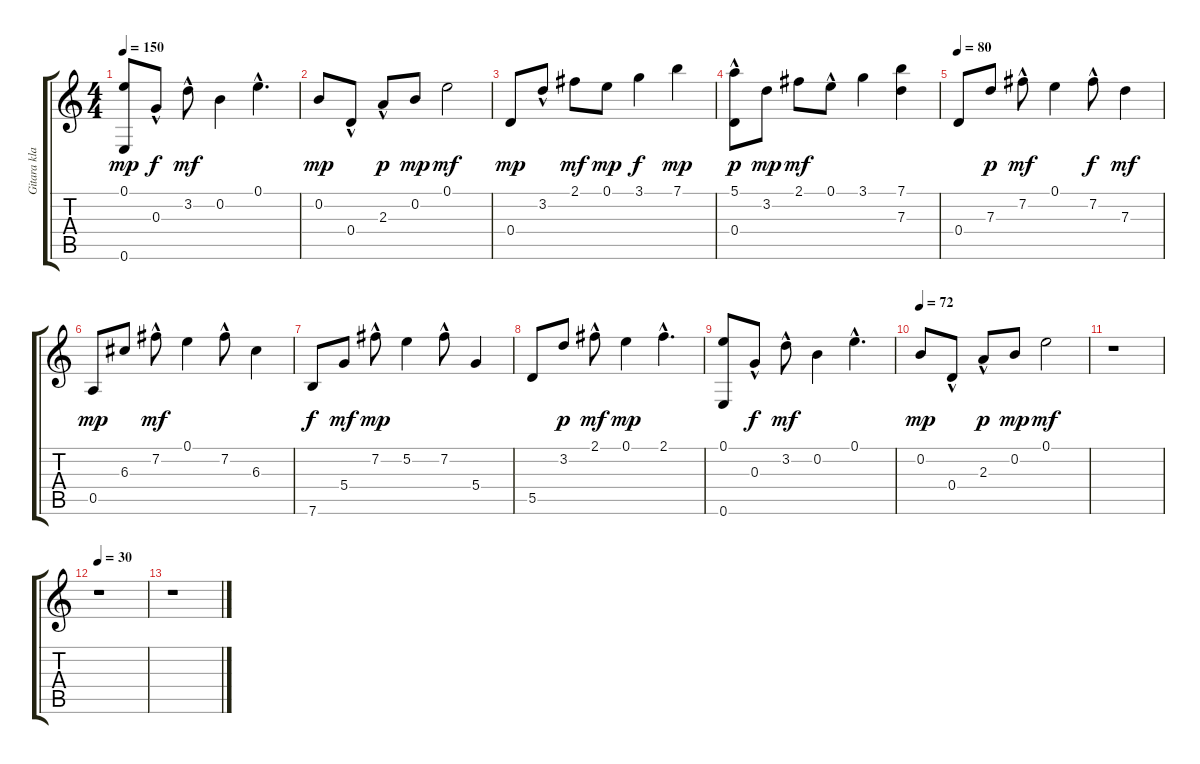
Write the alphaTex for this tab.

\track ("Gitara klasyczna (R. Żarowski)" "Gitara kla") {instrument electricguitarjazz}
\staff {score tabs}
\tuning (E4 B3 G3 D3 A2 E2) {hide}
\ts (4 4)
\tempo 150
\clef g2
\ks c
(0.1 0.6).8{dy mp} 0.3{hac}.8{dy f} 3.2{hac}.8{dy mf} 0.2.4 0.1{hac}.4{d} |
0.2.8{dy mp} 0.4{hac}.8 2.3{hac}.8{dy p} 0.2.8{dy mp} 0.1.2{dy mf} |
0.4.8{dy mp} 3.2{hac}.8 2.1.8{dy mf} 0.1.8{dy mp} 3.1.4{dy f} 7.1.4{dy mp} |
(5.1{hac} 0.4).8{dy p} 3.2.8{dy mp} 2.1.8{dy mf} 0.1{hac}.8 3.1.4 (7.1 7.3).4 |
\tempo 80
0.4.8 7.3.8{dy p} 7.2{hac}.8{dy mf} 0.1.4 7.2{hac}.8{dy f} 7.3.4{dy mf} |
0.5.8{dy mp} 6.3.8 7.2{hac}.8{dy mf} 0.1.4 7.2{hac}.8 6.3.4 |
7.6.8{dy f} 5.4.8{dy mf} 7.2{hac}.8{dy mp} 5.2.4 7.2{hac}.8 5.4.4 |
5.5.8 3.2.8{dy p} 2.1{hac}.8{dy mf} 0.1.4{dy mp} 2.1{hac}.4{d} |
(0.1 0.6).8 0.3{hac}.8{dy f} 3.2{hac}.8{dy mf} 0.2.4 0.1{hac}.4{d} |
\tempo 72
0.2.8{dy mp} 0.4{hac}.8 2.3{hac}.8{dy p} 0.2.8{dy mp} 0.1.2{dy mf} |
r.1 |
\tempo 30
r.1 |
r.1
